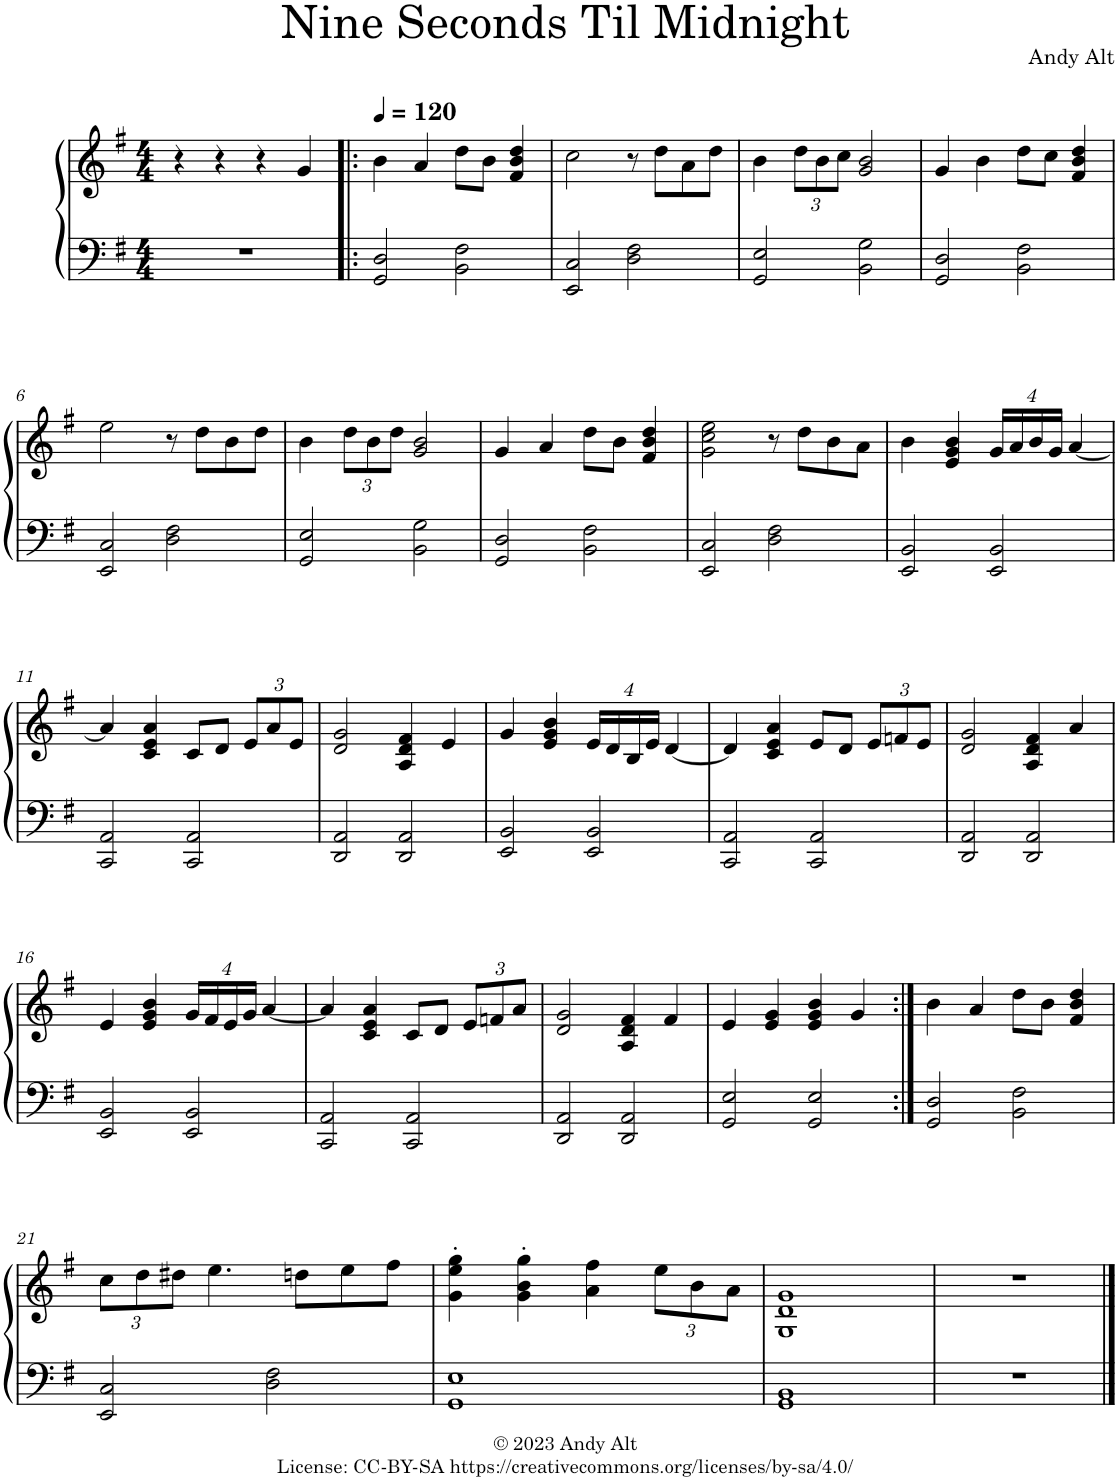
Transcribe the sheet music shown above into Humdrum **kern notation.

**kern	**kern
*part1	*part1
*staff2	*staff1
*I"Piano	*
*I'Pno.	*
*clefF4	*clefG2
*k[f#]	*k[f#]
*M4/4	*M4/4
=1	=1
1r	4r
.	4r
.	4r
.	4g/
=2!|:	=2!|:
*	*MM120
2GG/ 2D/	4b\
.	4a/
2BB\ 2F#\	8dd\L
.	8b\J
.	4f#/ 4b/ 4dd/
=3	=3
2EE/ 2C/	2cc\
2D\ 2F#\	8r
.	8dd\L
.	8a\
.	8dd\J
=4	=4
2GG/ 2E/	4b\
*	*Xbrackettup
.	12dd\L
.	12b\
.	12cc\J
2BB\ 2G\	2g/ 2b/
=5	=5
2GG/ 2D/	4g/
.	4b\
2BB\ 2F#\	8dd\L
.	8cc\J
.	4f#/ 4b/ 4dd/
!!LO:LB:g=z
=6	=6
2EE/ 2C/	2ee\
2D\ 2F#\	8r
.	8dd\L
.	8b\
.	8dd\J
=7	=7
2GG/ 2E/	4b\
.	12dd\L
.	12b\
.	12dd\J
2BB\ 2G\	2g/ 2b/
=8	=8
2GG/ 2D/	4g/
.	4a/
2BB\ 2F#\	8dd\L
.	8b\J
.	4f#/ 4b/ 4dd/
=9	=9
2EE/ 2C/	2g\ 2cc\ 2ee\
2D\ 2F#\	8r
.	8dd\L
.	8b\
.	8a\J
=10	=10
2EE/ 2BB/	4b\
.	4e/ 4g/ 4b/
2EE/ 2BB/	16g/LL
.	16a/
.	16b/
.	16g/JJ
.	[4a/
!!LO:LB:g=z
=11	=11
2CC/ 2AA/	4a/]
.	4c/ 4e/ 4a/
2CC/ 2AA/	8c/L
.	8d/J
.	12e/L
.	12a/
.	12e/J
=12	=12
2DD/ 2AA/	2d/ 2g/
2DD/ 2AA/	4A/ 4d/ 4f#/
.	4e/
=13	=13
2EE/ 2BB/	4g/
.	4e/ 4g/ 4b/
2EE/ 2BB/	16e/LL
.	16d/
.	16B/
.	16e/JJ
.	[4d/
=14	=14
2CC/ 2AA/	4d/]
.	4c/ 4e/ 4a/
2CC/ 2AA/	8e/L
.	8d/J
.	12e/L
.	12fn/
.	12e/J
=15	=15
2DD/ 2AA/	2d/ 2g/
2DD/ 2AA/	4A/ 4d/ 4f#/
.	4a/
!!LO:LB:g=z
=16	=16
2EE/ 2BB/	4e/
.	4e/ 4g/ 4b/
2EE/ 2BB/	16g/LL
.	16f#/
.	16e/
.	16g/JJ
.	[4a/
=17	=17
2CC/ 2AA/	4a/]
.	4c/ 4e/ 4a/
2CC/ 2AA/	8c/L
.	8d/J
.	12e/L
.	12fn/
.	12a/J
=18	=18
2DD/ 2AA/	2d/ 2g/
2DD/ 2AA/	4A/ 4d/ 4f#/
.	4f#/
=19	=19
2GG/ 2E/	4e/
.	4e/ 4g/
2GG/ 2E/	4e/ 4g/ 4b/
.	4g/
=20:|!	=20:|!
2GG/ 2D/	4b\
.	4a/
2BB\ 2F#\	8dd\L
.	8b\J
.	4f#/ 4b/ 4dd/
!!LO:LB:g=z
=21	=21
2EE/ 2C/	12cc\L
.	12dd\
.	12dd#X\J
.	4.ee\
2D\ 2F#\	.
.	8ddn\L
.	8ee\
.	8ff#\J
=22	=22
1GG 1E	4g\' 4ee\' 4gg\'
.	4g\' 4b\' 4gg\'
.	4a\ 4ff#\
.	12ee\L
.	12b\
.	12a\J
=23	=23
1GG 1BB	1G 1d 1g
=24	=24
1r	1r
==	==
*-	*-
